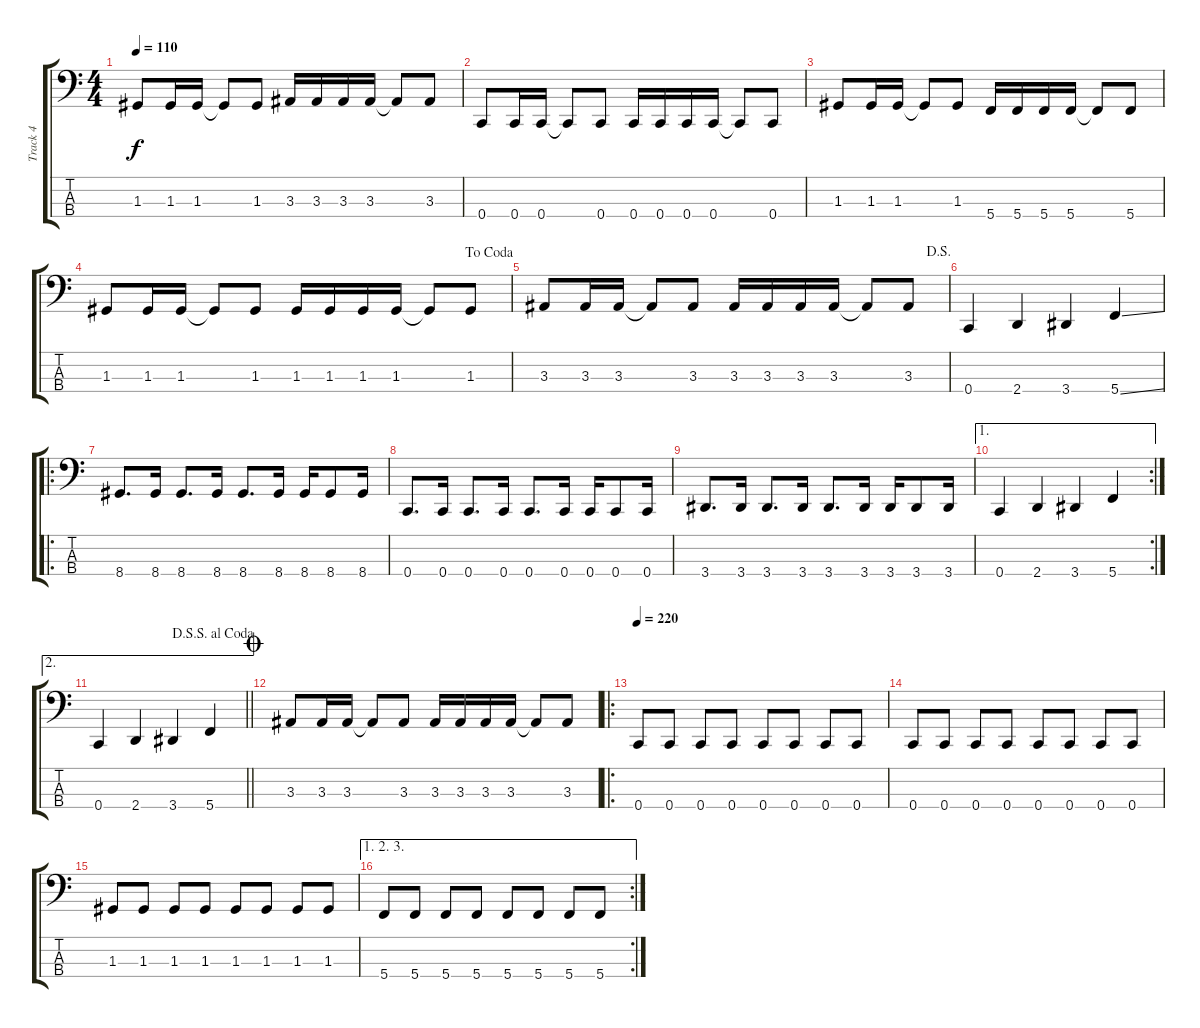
\track ("Track 4" "Track 4") {instrument electricbassfinger}
\staff {score tabs}
\tuning (F2 C2 G1 C1) {hide}
\ts (4 4)
\tempo 110
\clef f4
\ks c
1.3.8{dy f} 1.3.16 1.3.16 1.3{t}.8 1.3.8 3.3.16 3.3.16 3.3.16 3.3.16 3.3{t}.8 3.3.8 |
0.4.8 0.4.16 0.4.16 0.4{t}.8 0.4.8 0.4.16 0.4.16 0.4.16 0.4.16 0.4{t}.8 0.4.8 |
1.3.8 1.3.16 1.3.16 1.3{t}.8 1.3.8 5.4.16 5.4.16 5.4.16 5.4.16 5.4{t}.8 5.4.8 |
\jump dacoda
1.3.8 1.3.16 1.3.16 1.3{t}.8 1.3.8 1.3.16 1.3.16 1.3.16 1.3.16 1.3{t}.8 1.3.8 |
\jump dalsegno
3.3.8 3.3.16 3.3.16 3.3{t}.8 3.3.8 3.3.16 3.3.16 3.3.16 3.3.16 3.3{t}.8 3.3.8 |
0.4.4 2.4.4 3.4.4 5.4{ss}.4 |
\ro
8.4.8{d} 8.4.16 8.4.8{d} 8.4.16 8.4.8{d} 8.4.16 8.4.16 8.4.8 8.4.16 |
0.4.8{d} 0.4.16 0.4.8{d} 0.4.16 0.4.8{d} 0.4.16 0.4.16 0.4.8 0.4.16 |
3.4.8{d} 3.4.16 3.4.8{d} 3.4.16 3.4.8{d} 3.4.16 3.4.16 3.4.8 3.4.16 |
\ae 1
\rc 2
0.4.4 2.4.4 3.4.4 5.4.4 |
\ae 2
\jump dalsegnosegnoalcoda
\barLineRight lightlight
0.4.4 2.4.4 3.4.4 5.4.4 |
\jump coda
3.3.8 3.3.16 3.3.16 3.3{t}.8 3.3.8 3.3.16 3.3.16 3.3.16 3.3.16 3.3{t}.8 3.3.8 |
\ro
\tempo 220
0.4.8 0.4.8 0.4.8 0.4.8 0.4.8 0.4.8 0.4.8 0.4.8 |
0.4.8 0.4.8 0.4.8 0.4.8 0.4.8 0.4.8 0.4.8 0.4.8 |
1.3.8 1.3.8 1.3.8 1.3.8 1.3.8 1.3.8 1.3.8 1.3.8 |
\ae (1 2 3)
\rc 2
5.4.8 5.4.8 5.4.8 5.4.8 5.4.8 5.4.8 5.4.8 5.4.8
